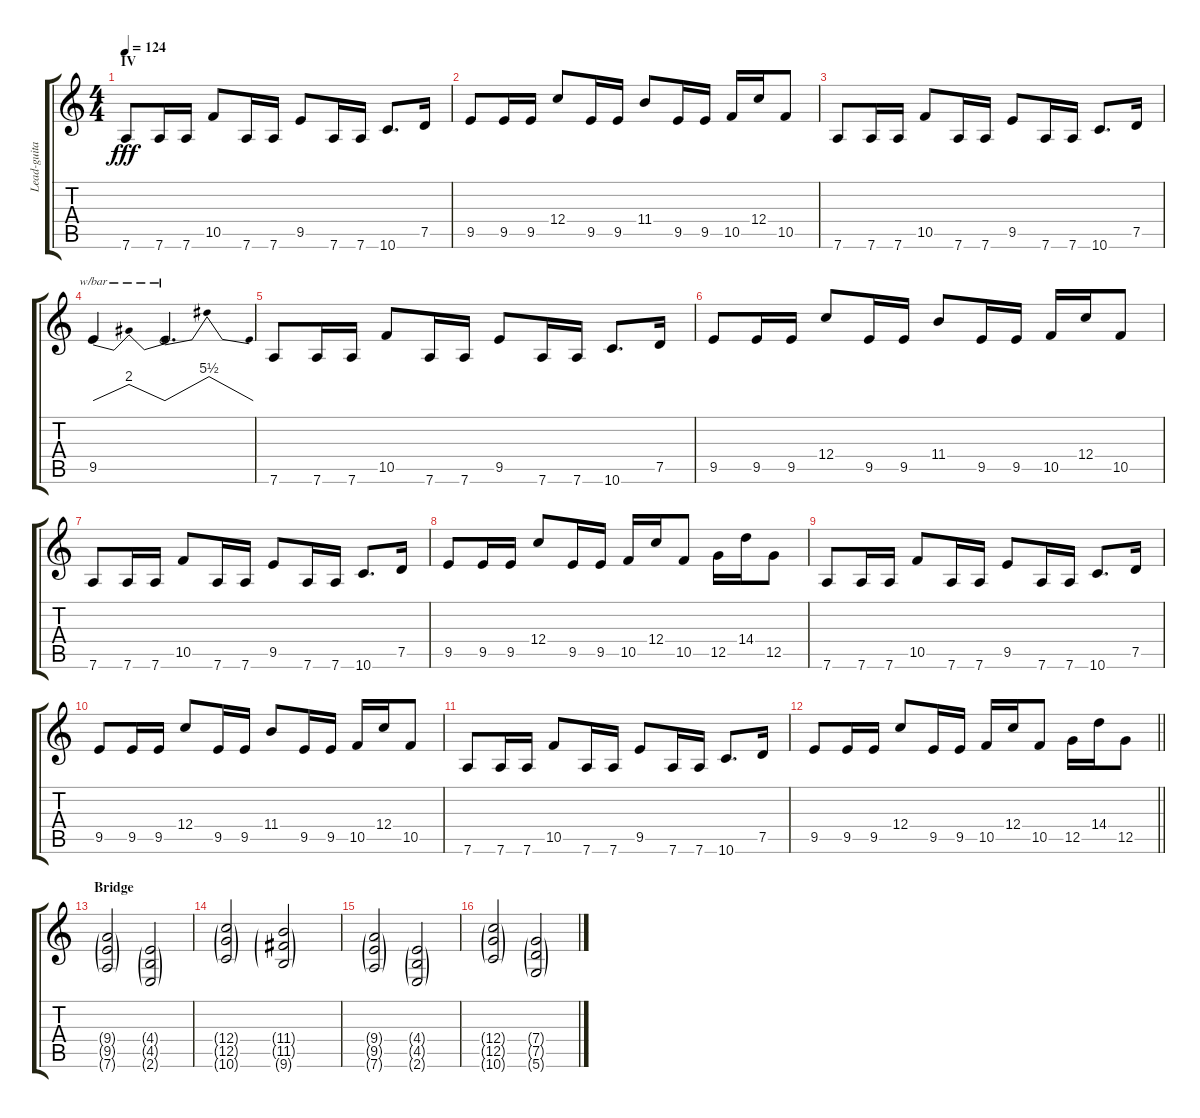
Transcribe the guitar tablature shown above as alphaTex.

\track ("Lead-guitar " "Lead-guita") {instrument distortionguitar}
\staff {score tabs}
\tuning (D4 A3 F3 C3 G2 D2) {hide}
\ts (4 4)
\section ("" "IV")
\tempo 124
\clef g2
\ks c
7.6.8{dy fff} 7.6.16 7.6.16 10.5.8 7.6.16 7.6.16 9.5.8 7.6.16 7.6.16 10.6.8{d} 7.5.16 |
9.5.8 9.5.16 9.5.16 12.4.8 9.5.16 9.5.16 11.4.8 9.5.16 9.5.16 10.5.16 12.4.16 10.5.8 |
7.6.8 7.6.16 7.6.16 10.5.8 7.6.16 7.6.16 9.5.8 7.6.16 7.6.16 10.6.8{d} 7.5.16 |
9.5.4{tbe (dip default 0 0 30 8 60 0)} 9.5{t}.2{d tbe (dip default 0 0 30 22 60 0)} |
7.6.8 7.6.16 7.6.16 10.5.8 7.6.16 7.6.16 9.5.8 7.6.16 7.6.16 10.6.8{d} 7.5.16 |
9.5.8 9.5.16 9.5.16 12.4.8 9.5.16 9.5.16 11.4.8 9.5.16 9.5.16 10.5.16 12.4.16 10.5.8 |
7.6.8 7.6.16 7.6.16 10.5.8 7.6.16 7.6.16 9.5.8 7.6.16 7.6.16 10.6.8{d} 7.5.16 |
9.5.8 9.5.16 9.5.16 12.4.8 9.5.16 9.5.16 10.5.16 12.4.16 10.5.8 12.5.16 14.4.16 12.5.8 |
7.6.8 7.6.16 7.6.16 10.5.8 7.6.16 7.6.16 9.5.8 7.6.16 7.6.16 10.6.8{d} 7.5.16 |
9.5.8 9.5.16 9.5.16 12.4.8 9.5.16 9.5.16 11.4.8 9.5.16 9.5.16 10.5.16 12.4.16 10.5.8 |
7.6.8 7.6.16 7.6.16 10.5.8 7.6.16 7.6.16 9.5.8 7.6.16 7.6.16 10.6.8{d} 7.5.16 |
\barLineRight lightlight
9.5.8 9.5.16 9.5.16 12.4.8 9.5.16 9.5.16 10.5.16 12.4.16 10.5.8 12.5.16 14.4.16 12.5.8 |
\section ("" "Bridge")
(9.4{g} 9.5{g} 7.6{g}).2 (4.4{g} 4.5{g} 2.6{g}).2 |
(12.4{g} 12.5{g} 10.6{g}).2 (11.4{g} 11.5{g} 9.6{g}).2 |
(9.4{g} 9.5{g} 7.6{g}).2 (4.4{g} 4.5{g} 2.6{g}).2 |
(12.4{g} 12.5{g} 10.6{g}).2 (7.4{g} 7.5{g} 5.6{g}).2
